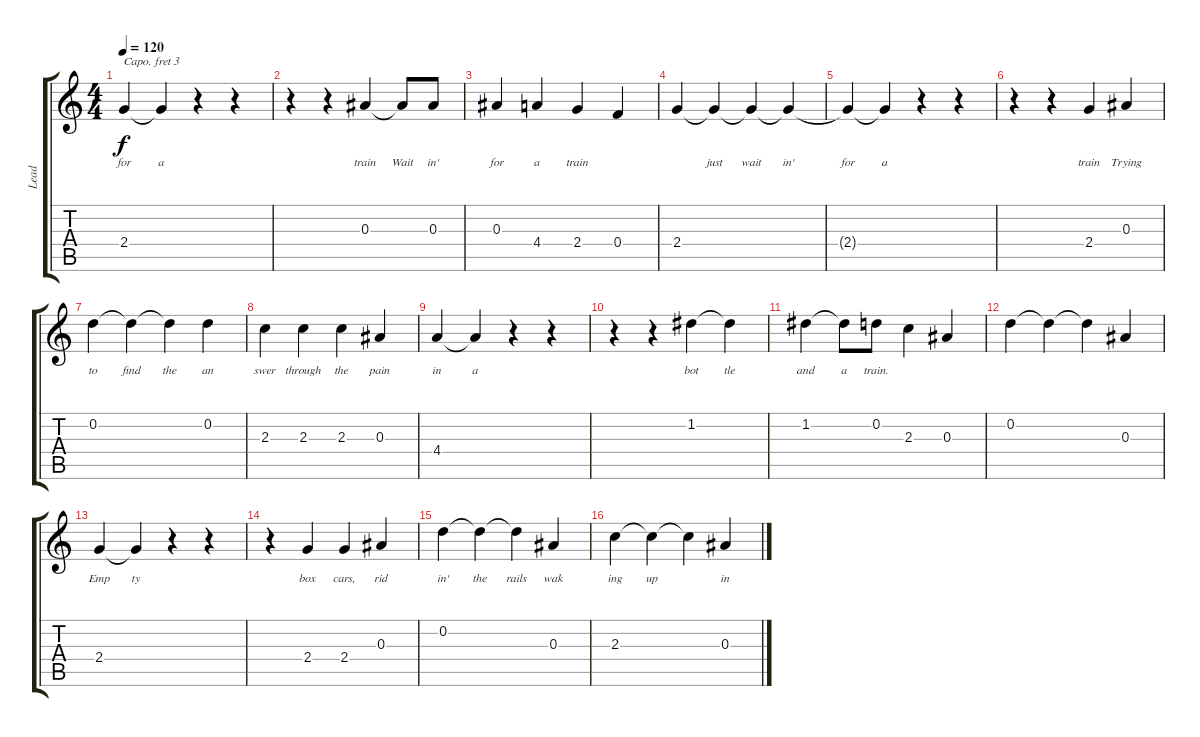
\track ("Lead" "Lead") {instrument acousticguitarsteel}
\staff {score tabs}
\capo 3
\tuning (E4 B3 G3 D3 A2 E2) {hide}
\ts (4 4)
\tempo 120
\clef g2
\ks c
2.4{t}.4{lyrics (0 "for") lyrics (1 "") lyrics (2 "") lyrics (3 "") lyrics (4 "") dy f} 2.4{t}.4{lyrics (0 "a") lyrics (1 "") lyrics (2 "") lyrics (3 "") lyrics (4 "")} r.4 r.4 |
r.4 r.4 0.3.4{lyrics (0 "train") lyrics (1 "") lyrics (2 "") lyrics (3 "") lyrics (4 "")} 0.3{t}.8{lyrics (0 "Wait") lyrics (1 "") lyrics (2 "") lyrics (3 "") lyrics (4 "")} 0.3.8{lyrics (0 "in'") lyrics (1 "") lyrics (2 "") lyrics (3 "") lyrics (4 "")} |
0.3.4{lyrics (0 "for") lyrics (1 "") lyrics (2 "") lyrics (3 "") lyrics (4 "")} 4.4.4{lyrics (0 "a") lyrics (1 "") lyrics (2 "") lyrics (3 "") lyrics (4 "")} 2.4.4{lyrics (0 "train") lyrics (1 "") lyrics (2 "") lyrics (3 "") lyrics (4 "")} 0.4.4{lyrics (0 "") lyrics (1 "") lyrics (2 "") lyrics (3 "") lyrics (4 "")} |
2.4.4{lyrics (0 "") lyrics (1 "") lyrics (2 "") lyrics (3 "") lyrics (4 "")} 2.4{t}.4{lyrics (0 "just") lyrics (1 "") lyrics (2 "") lyrics (3 "") lyrics (4 "")} 2.4{t}.4{lyrics (0 "wait") lyrics (1 "") lyrics (2 "") lyrics (3 "") lyrics (4 "")} 2.4{t}.4{lyrics (0 "in'") lyrics (1 "") lyrics (2 "") lyrics (3 "") lyrics (4 "")} |
2.4{t}.4{lyrics (0 "for") lyrics (1 "") lyrics (2 "") lyrics (3 "") lyrics (4 "")} 2.4{t}.4{lyrics (0 "a") lyrics (1 "") lyrics (2 "") lyrics (3 "") lyrics (4 "")} r.4 r.4 |
r.4 r.4 2.4.4{lyrics (0 "train") lyrics (1 "") lyrics (2 "") lyrics (3 "") lyrics (4 "")} 0.3.4{lyrics (0 "Trying") lyrics (1 "") lyrics (2 "") lyrics (3 "") lyrics (4 "")} |
0.2.4{lyrics (0 "to") lyrics (1 "") lyrics (2 "") lyrics (3 "") lyrics (4 "")} 0.2{t}.4{lyrics (0 "find") lyrics (1 "") lyrics (2 "") lyrics (3 "") lyrics (4 "")} 0.2{t}.4{lyrics (0 "the") lyrics (1 "") lyrics (2 "") lyrics (3 "") lyrics (4 "")} 0.2.4{lyrics (0 "an") lyrics (1 "") lyrics (2 "") lyrics (3 "") lyrics (4 "")} |
2.3.4{lyrics (0 "swer") lyrics (1 "") lyrics (2 "") lyrics (3 "") lyrics (4 "")} 2.3.4{lyrics (0 "through") lyrics (1 "") lyrics (2 "") lyrics (3 "") lyrics (4 "")} 2.3.4{lyrics (0 "the") lyrics (1 "") lyrics (2 "") lyrics (3 "") lyrics (4 "")} 0.3.4{lyrics (0 "pain") lyrics (1 "") lyrics (2 "") lyrics (3 "") lyrics (4 "")} |
4.4.4{lyrics (0 "in") lyrics (1 "") lyrics (2 "") lyrics (3 "") lyrics (4 "")} 4.4{t}.4{lyrics (0 "a") lyrics (1 "") lyrics (2 "") lyrics (3 "") lyrics (4 "")} r.4 r.4 |
r.4 r.4 1.2.4{lyrics (0 "bot") lyrics (1 "") lyrics (2 "") lyrics (3 "") lyrics (4 "")} 1.2{t}.4{lyrics (0 "tle") lyrics (1 "") lyrics (2 "") lyrics (3 "") lyrics (4 "")} |
1.2.4{lyrics (0 "and") lyrics (1 "") lyrics (2 "") lyrics (3 "") lyrics (4 "")} 1.2{t}.8{lyrics (0 "a") lyrics (1 "") lyrics (2 "") lyrics (3 "") lyrics (4 "")} 0.2.8{lyrics (0 "train.") lyrics (1 "") lyrics (2 "") lyrics (3 "") lyrics (4 "")} 2.3.4{lyrics (0 "") lyrics (1 "") lyrics (2 "") lyrics (3 "") lyrics (4 "")} 0.3.4{lyrics (0 "") lyrics (1 "") lyrics (2 "") lyrics (3 "") lyrics (4 "")} |
0.2.4{lyrics (0 "") lyrics (1 "") lyrics (2 "") lyrics (3 "") lyrics (4 "")} 0.2{t}.4{lyrics (0 "") lyrics (1 "") lyrics (2 "") lyrics (3 "") lyrics (4 "")} 0.2{t}.4{lyrics (0 "") lyrics (1 "") lyrics (2 "") lyrics (3 "") lyrics (4 "")} 0.3.4{lyrics (0 "") lyrics (1 "") lyrics (2 "") lyrics (3 "") lyrics (4 "")} |
2.4.4{lyrics (0 "Emp") lyrics (1 "") lyrics (2 "") lyrics (3 "") lyrics (4 "")} 2.4{t}.4{lyrics (0 "ty") lyrics (1 "") lyrics (2 "") lyrics (3 "") lyrics (4 "")} r.4 r.4 |
r.4 2.4.4{lyrics (0 "box") lyrics (1 "") lyrics (2 "") lyrics (3 "") lyrics (4 "")} 2.4.4{lyrics (0 "cars,") lyrics (1 "") lyrics (2 "") lyrics (3 "") lyrics (4 "")} 0.3.4{lyrics (0 "rid") lyrics (1 "") lyrics (2 "") lyrics (3 "") lyrics (4 "")} |
0.2.4{lyrics (0 "in'") lyrics (1 "") lyrics (2 "") lyrics (3 "") lyrics (4 "")} 0.2{t}.4{lyrics (0 "the") lyrics (1 "") lyrics (2 "") lyrics (3 "") lyrics (4 "")} 0.2{t}.4{lyrics (0 "rails") lyrics (1 "") lyrics (2 "") lyrics (3 "") lyrics (4 "")} 0.3.4{lyrics (0 "wak") lyrics (1 "") lyrics (2 "") lyrics (3 "") lyrics (4 "")} |
2.3.4{lyrics (0 "ing") lyrics (1 "") lyrics (2 "") lyrics (3 "") lyrics (4 "")} 2.3{t}.4{lyrics (0 "up") lyrics (1 "") lyrics (2 "") lyrics (3 "") lyrics (4 "")} 2.3{t}.4{lyrics (0 "") lyrics (1 "") lyrics (2 "") lyrics (3 "") lyrics (4 "")} 0.3.4{lyrics (0 "in") lyrics (1 "") lyrics (2 "") lyrics (3 "") lyrics (4 "")}
